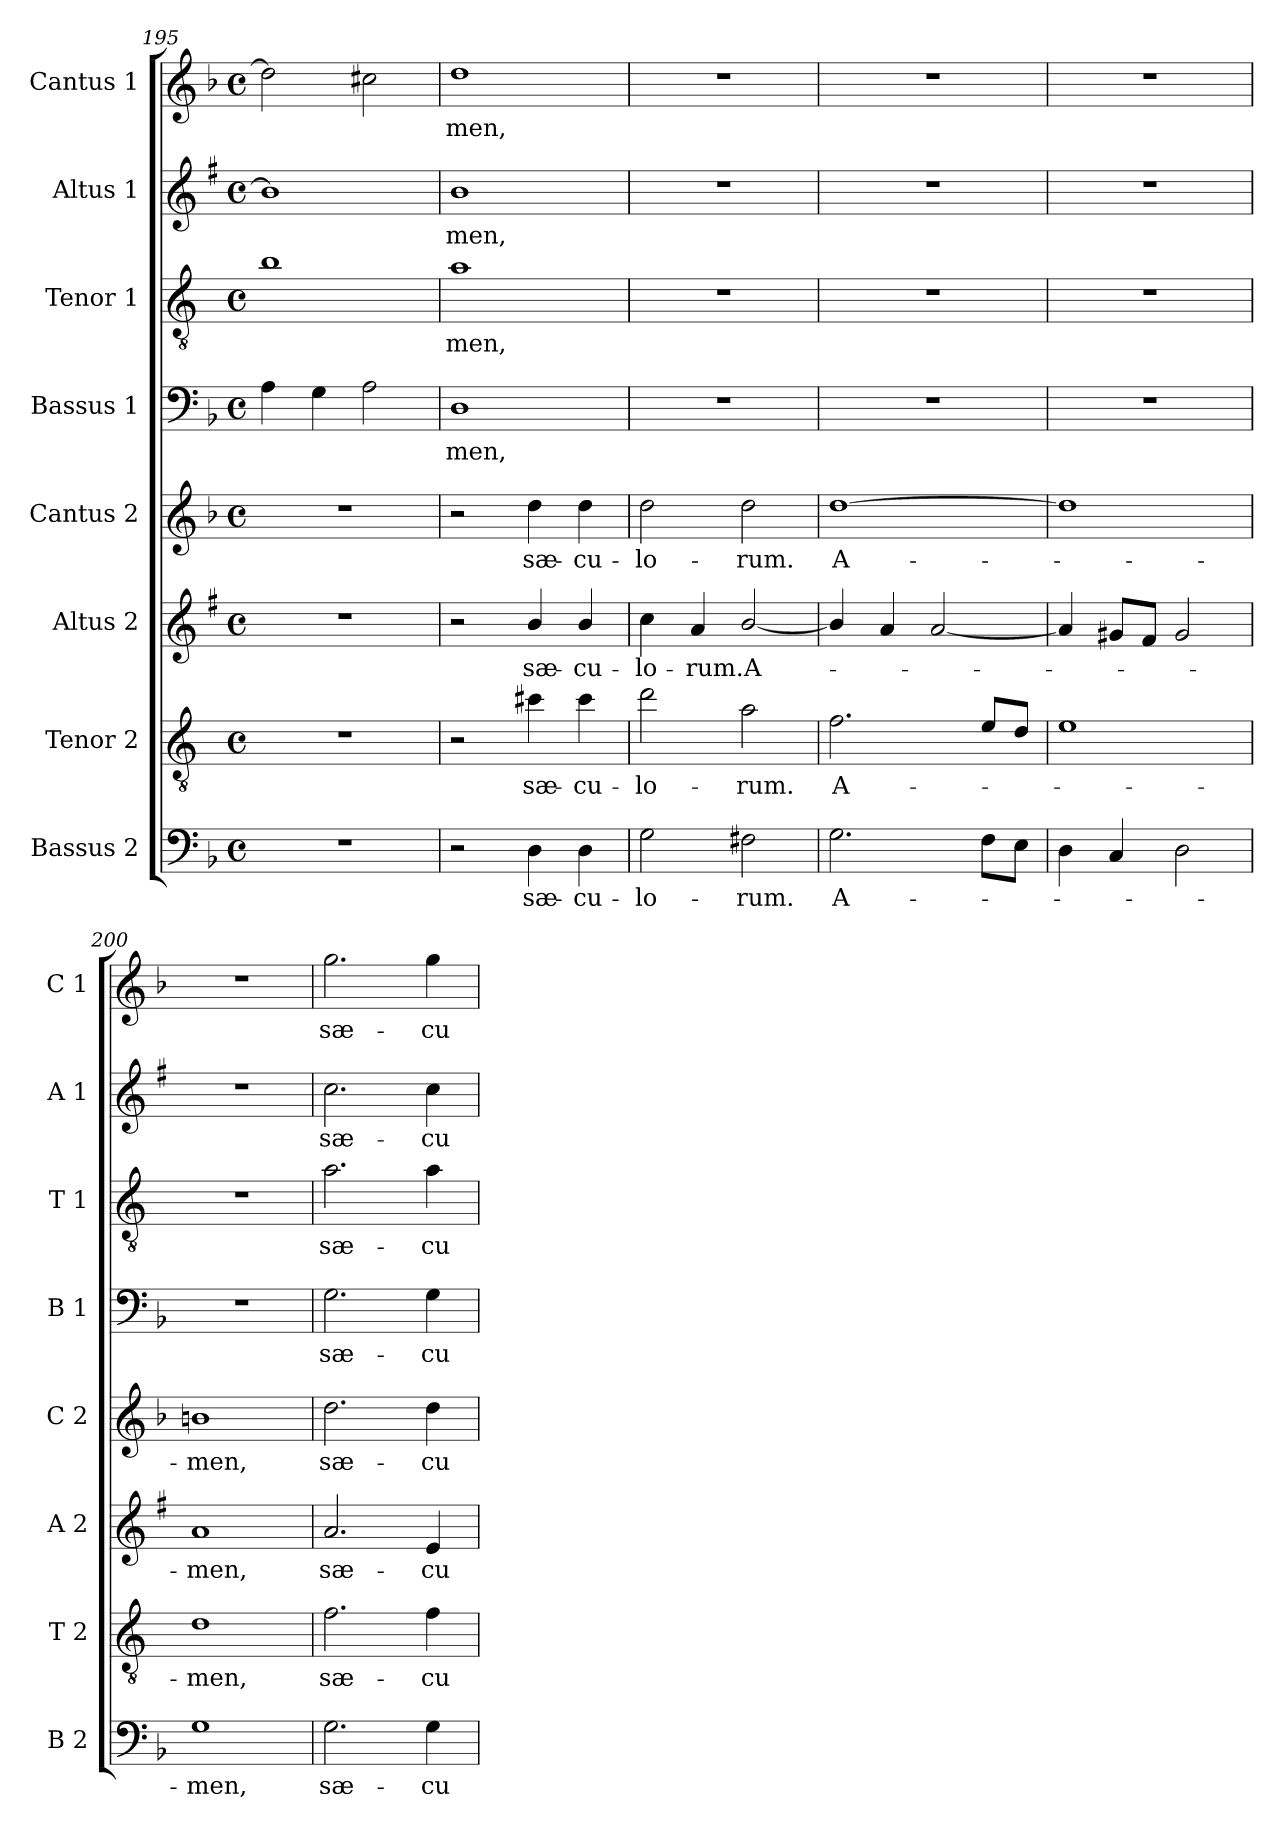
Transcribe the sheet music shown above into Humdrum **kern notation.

**kern	**text	**kern	**text	**kern	**text	**kern	**text	**kern	**text	**kern	**text	**kern	**text	**kern	**text
*part8	*part8	*part7	*part7	*part6	*part6	*part5	*part5	*part4	*part4	*part3	*part3	*part2	*part2	*part1	*part1
*staff8	*staff8	*staff7	*staff7	*staff6	*staff6	*staff5	*staff5	*staff4	*staff4	*staff3	*staff3	*staff2	*staff2	*staff1	*staff1
*I"Bassus 2	*	*I"Tenor 2	*	*I"Altus 2	*	*I"Cantus 2	*	*I"Bassus 1	*	*I"Tenor 1	*	*I"Altus 1	*	*I"Cantus 1	*
*I'B 2	*	*I'T 2	*	*I'A 2	*	*I'C 2	*	*I'B 1	*	*I'T 1	*	*I'A 1	*	*I'C 1	*
*clefF4	*	*clefGv2	*	*clefG2	*	*clefG2	*	*clefF4	*	*clefGv2	*	*clefG2	*	*clefG2	*
*	*	*ITrd4c7	*	*ITrd1c2	*	*	*	*	*	*ITrd4c7	*	*ITrd1c2	*	*	*
*k[b-]	*	*k[b-]	*	*k[b-]	*	*k[b-]	*	*k[b-]	*	*k[b-]	*	*k[b-]	*	*k[b-]	*
*F:	*	*F:	*	*F:	*	*F:	*	*F:	*	*F:	*	*F:	*	*F:	*
*M4/4	*	*M4/4	*	*M4/4	*	*M4/4	*	*M4/4	*	*M4/4	*	*M4/4	*	*M4/4	*
*met(c)	*	*met(c)	*	*met(c)	*	*met(c)	*	*met(c)	*	*met(c)	*	*met(c)	*	*met(c)	*
=195	=195	=195	=195	=195	=195	=195	=195	=195	=195	=195	=195	=195	=195	=195	=195
1r	.	1r	.	1r	.	1r	.	4A\	.	1e	.	1a]	.	2dd\]	.
.	.	.	.	.	.	.	.	4G\	.	.	.	.	.	.	.
.	.	.	.	.	.	.	.	2A\	.	.	.	.	.	2cc#X\	.
=196	=196	=196	=196	=196	=196	=196	=196	=196	=196	=196	=196	=196	=196	=196	=196
!	!	!	!	!	!	!	!	!	!LO:LY:b	!	!LO:LY:b	!	!LO:LY:b	!	!LO:LY:b
2r	.	2r	.	2r	.	2r	.	1D	-men,	1d	-men,	1a	-men,	1dd	-men,
!	!LO:LY:b	!	!LO:LY:b	!	!LO:LY:b	!	!LO:LY:b	!	!	!	!	!	!	!	!
4D\	sæ-	4f#X\	sæ-	4a/	sæ-	4dd\	sæ-	.	.	.	.	.	.	.	.
!	!LO:LY:b	!	!LO:LY:b	!	!LO:LY:b	!	!LO:LY:b	!	!	!	!	!	!	!	!
4D\	-cu-	4f#\	-cu-	4a/	-cu-	4dd\	-cu-	.	.	.	.	.	.	.	.
!!LO:LB:g=z
=197	=197	=197	=197	=197	=197	=197	=197	=197	=197	=197	=197	=197	=197	=197	=197
!	!LO:LY:b	!	!LO:LY:b	!	!LO:LY:b	!	!LO:LY:b	!	!	!	!	!	!	!	!
2G\	-lo-	2g\	-lo-	4b-\	-lo-	2dd\	-lo-	1r	.	1r	.	1r	.	1r	.
!	!	!	!	!	!LO:LY:b	!	!	!	!	!	!	!	!	!	!
.	.	.	.	4g/	-rum.	.	.	.	.	.	.	.	.	.	.
!	!LO:LY:b	!	!LO:LY:b	!	!LO:LY:b	!	!LO:LY:b	!	!	!	!	!	!	!	!
2F#X\	-rum.	2d\	-rum.	[2a/	A-	2dd\	-rum.	.	.	.	.	.	.	.	.
=198	=198	=198	=198	=198	=198	=198	=198	=198	=198	=198	=198	=198	=198	=198	=198
!	!LO:LY:b	!	!LO:LY:b	!	!	!	!LO:LY:b	!	!	!	!	!	!	!	!
2.G\	A-	2.B-\	A-	4a/]	.	[1dd	A-	1r	.	1r	.	1r	.	1r	.
.	.	.	.	4g/	.	.	.	.	.	.	.	.	.	.	.
.	.	.	.	[2g/	.	.	.	.	.	.	.	.	.	.	.
8F\L	.	8A/L	.	.	.	.	.	.	.	.	.	.	.	.	.
8E\J	.	8G/J	.	.	.	.	.	.	.	.	.	.	.	.	.
=199	=199	=199	=199	=199	=199	=199	=199	=199	=199	=199	=199	=199	=199	=199	=199
4D\	.	1A	.	4g/]	.	1dd]	.	1r	.	1r	.	1r	.	1r	.
4C/	.	.	.	8f#X/L	.	.	.	.	.	.	.	.	.	.	.
.	.	.	.	8e/J	.	.	.	.	.	.	.	.	.	.	.
2D\	.	.	.	2f#/	.	.	.	.	.	.	.	.	.	.	.
=200	=200	=200	=200	=200	=200	=200	=200	=200	=200	=200	=200	=200	=200	=200	=200
!	!LO:LY:b	!	!LO:LY:b	!	!LO:LY:b	!	!LO:LY:b	!	!	!	!	!	!	!	!
1G	-men,	1G	-men,	1g	-men,	1bn	-men,	1r	.	1r	.	1r	.	1r	.
=201	=201	=201	=201	=201	=201	=201	=201	=201	=201	=201	=201	=201	=201	=201	=201
!	!LO:LY:b	!	!LO:LY:b	!	!LO:LY:b	!	!LO:LY:b	!	!LO:LY:b	!	!LO:LY:b	!	!LO:LY:b	!	!LO:LY:b
2.G\	sæ-	2.B-\	sæ-	2.g/	sæ-	2.dd\	sæ-	2.G\	sæ-	2.d\	sæ-	2.b-\	sæ-	2.gg\	sæ-
!	!LO:LY:b	!	!LO:LY:b	!	!LO:LY:b	!	!LO:LY:b	!	!LO:LY:b	!	!LO:LY:b	!	!LO:LY:b	!	!LO:LY:b
4G\	-cu-	4B-\	-cu-	4d/	-cu-	4dd\	-cu-	4G\	-cu-	4d\	-cu-	4b-\	-cu-	4gg\	-cu-
=	=	=	=	=	=	=	=	=	=	=	=	=	=	=	=
*-	*-	*-	*-	*-	*-	*-	*-	*-	*-	*-	*-	*-	*-	*-	*-
